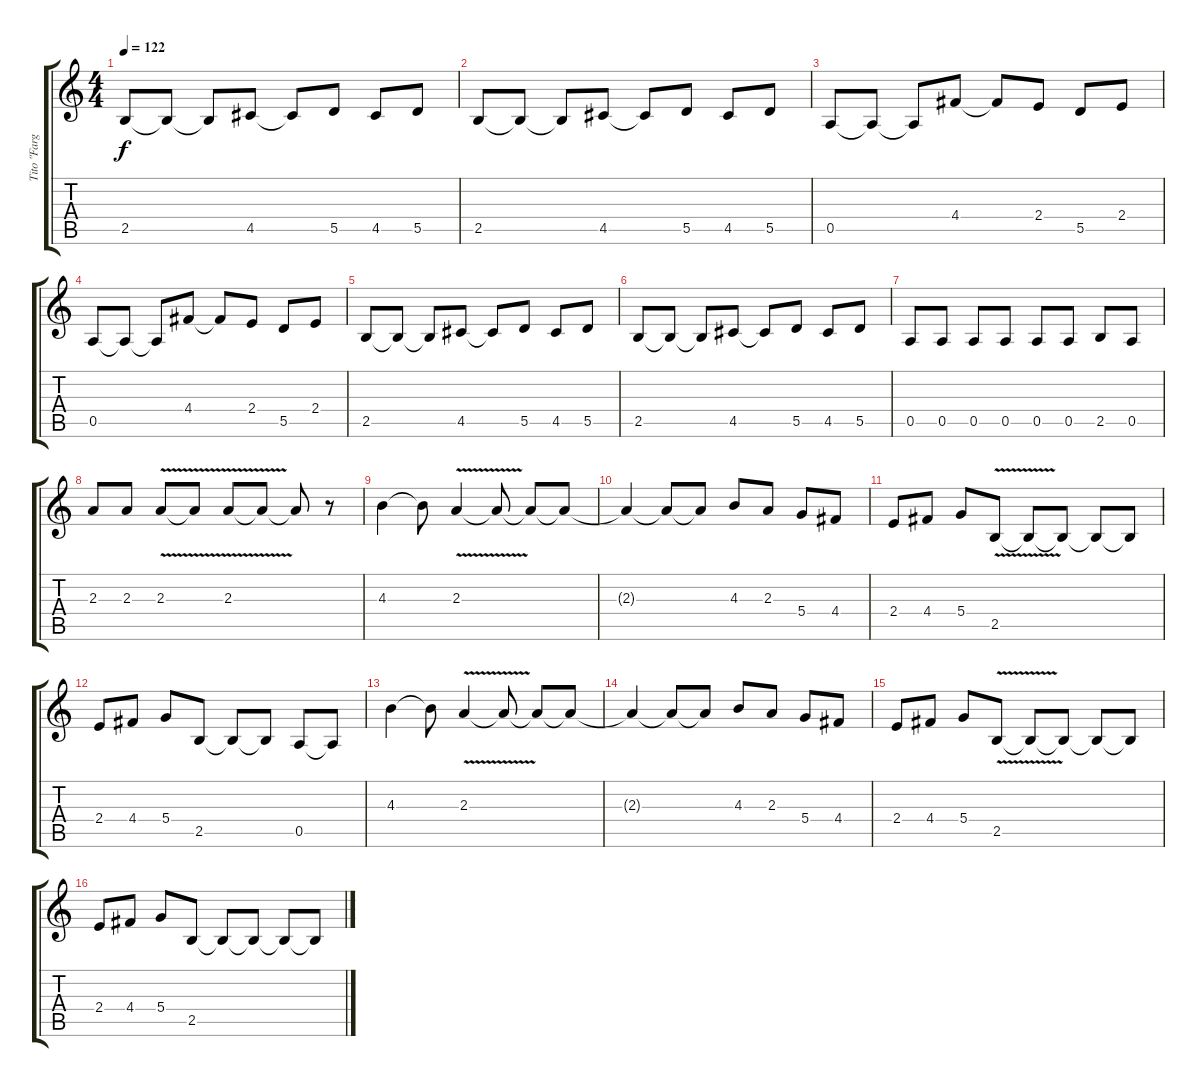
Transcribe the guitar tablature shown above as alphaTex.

\track ("Tito \"Fargo\"  D´Aviero[" "Tito \"Farg") {instrument overdrivenguitar}
\staff {score tabs}
\tuning (E4 B3 G3 D3 A2 E2) {hide}
\ts (4 4)
\tempo 122
\clef g2
\ks c
2.5.8{dy f} 2.5{t}.8 2.5{t}.8 4.5.8 4.5{t}.8 5.5.8 4.5.8 5.5.8 |
2.5.8 2.5{t}.8 2.5{t}.8 4.5.8 4.5{t}.8 5.5.8 4.5.8 5.5.8 |
0.5.8 0.5{t}.8 0.5{t}.8 4.4.8 4.4{t}.8 2.4.8 5.5.8 2.4.8 |
0.5.8 0.5{t}.8 0.5{t}.8 4.4.8 4.4{t}.8 2.4.8 5.5.8 2.4.8 |
2.5.8 2.5{t}.8 2.5{t}.8 4.5.8 4.5{t}.8 5.5.8 4.5.8 5.5.8 |
2.5.8 2.5{t}.8 2.5{t}.8 4.5.8 4.5{t}.8 5.5.8 4.5.8 5.5.8 |
0.5.8 0.5.8 0.5.8 0.5.8 0.5.8 0.5.8 2.5.8 0.5.8 |
2.3.8 2.3.8 2.3{v}.8 2.3{t}.8 2.3{v}.8 2.3{t}.8 2.3{t}.8 r.8 |
4.3.4 4.3{t}.8 2.3{v}.4 2.3{t}.8 2.3{t}.8 2.3{t}.8 |
2.3{t}.4 2.3{t}.8 2.3{t}.8 4.3.8 2.3.8 5.4.8 4.4.8 |
2.4.8 4.4.8 5.4.8 2.5{v}.8 2.5{t}.8 2.5{t}.8 2.5{t}.8 2.5{t}.8 |
2.4.8 4.4.8 5.4.8 2.5.8 2.5{t}.8 2.5{t}.8 0.5.8 0.5{t}.8 |
4.3.4 4.3{t}.8 2.3{v}.4 2.3{t}.8 2.3{t}.8 2.3{t}.8 |
2.3{t}.4 2.3{t}.8 2.3{t}.8 4.3.8 2.3.8 5.4.8 4.4.8 |
2.4.8 4.4.8 5.4.8 2.5{v}.8 2.5{t}.8 2.5{t}.8 2.5{t}.8 2.5{t}.8 |
2.4.8 4.4.8 5.4.8 2.5.8 2.5{t}.8 2.5{t}.8 2.5{t}.8 2.5{t}.8
